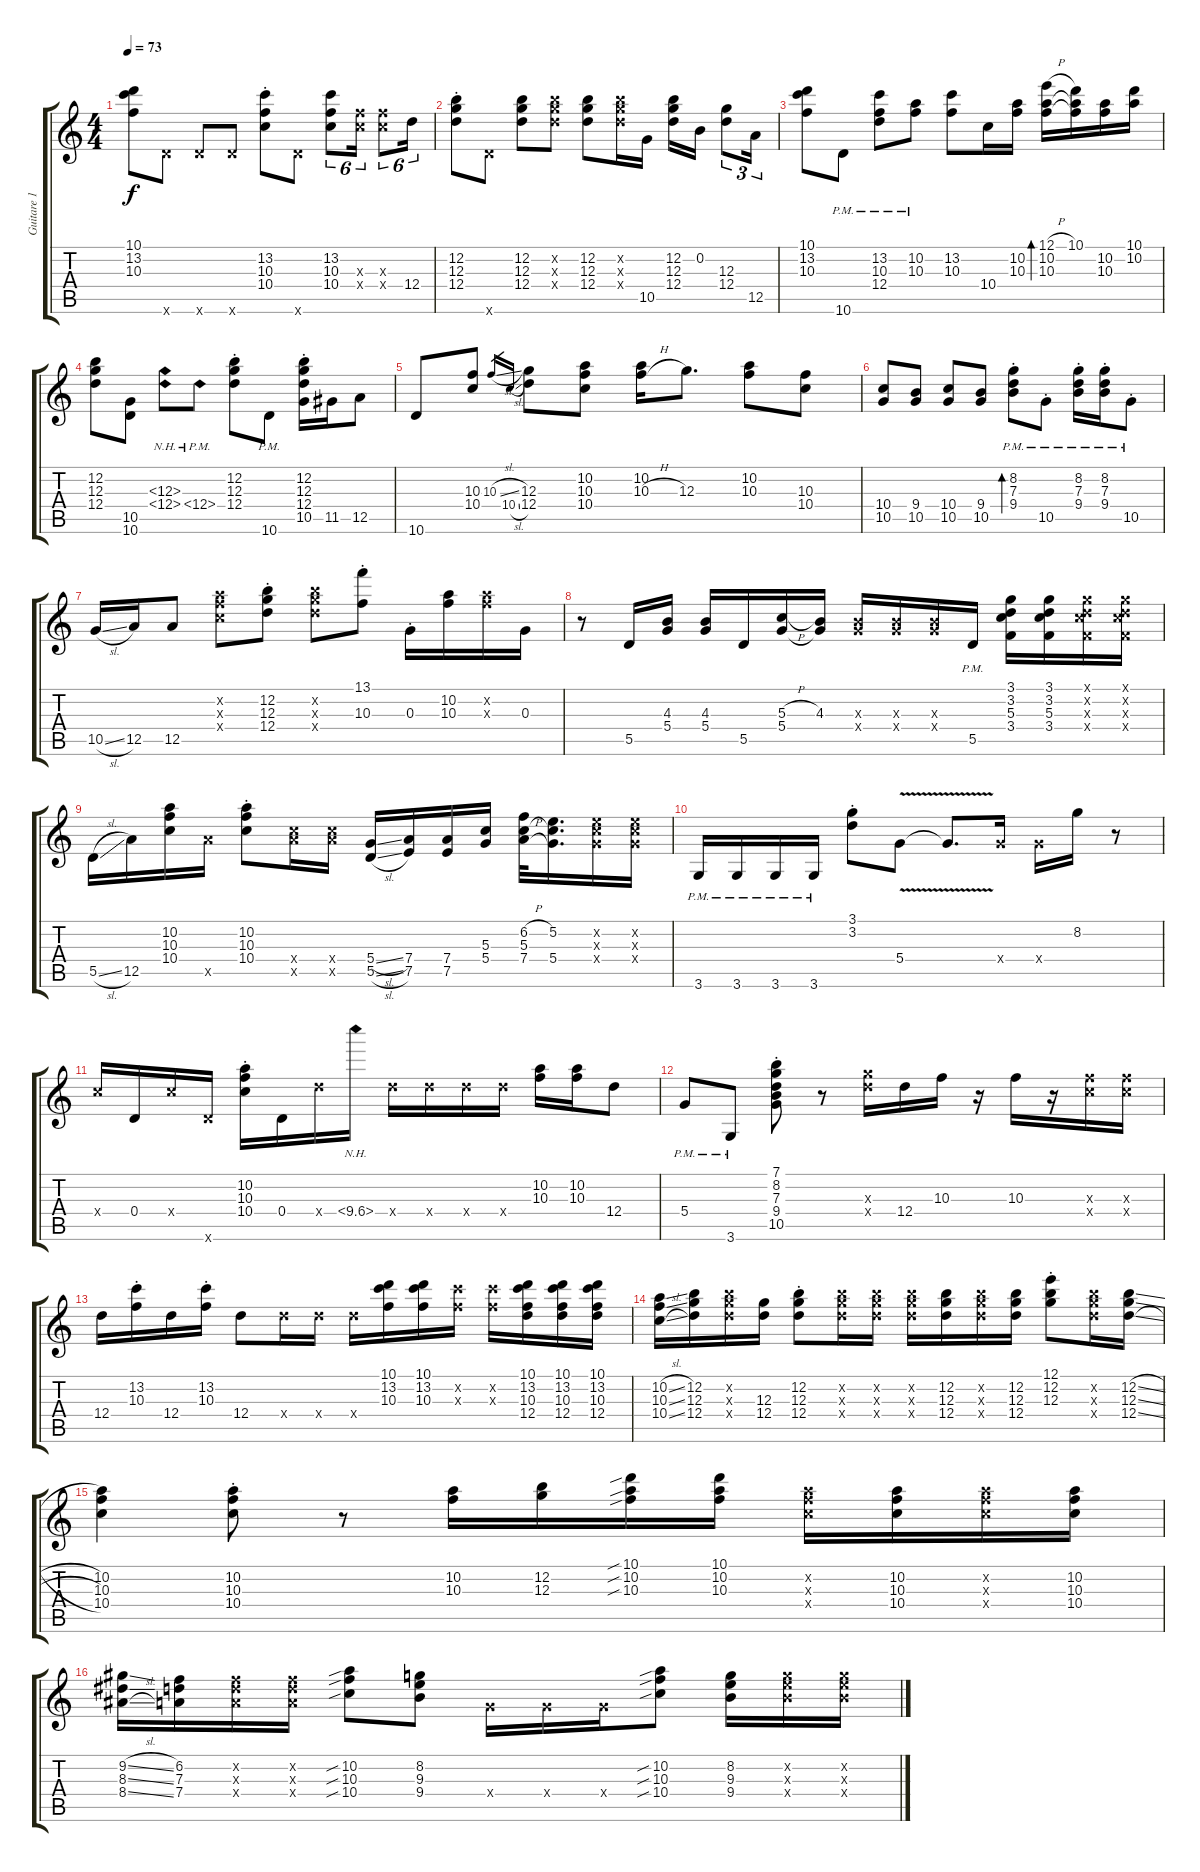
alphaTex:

\track ("Guitare 1" "Guitare 1") {instrument electricguitarclean}
\staff {score tabs}
\tuning (E4 B3 G3 D3 A2 E2) {hide}
\ts (4 4)
\tempo 73
\clef g2
\ks c
(10.1 13.2 10.3).8{dy f} 10.6{x}.8 10.6{x}.8 10.6{x}.8 (13.2{st} 10.3{st} 10.4{st}).8 10.6{x}.8 (13.2 10.3 10.4).8{tu (6 4)} (10.3{x} 10.4{x}).16{tu (6 4)} (10.3{x} 10.4{x}).8{tu (6 4)} 12.4.16{tu (6 4)} |
(12.2{st} 12.3{st} 12.4{st}).8 10.6{x}.8 (12.2 12.3 12.4).8 (12.2{x} 12.3{x} 12.4{x}).8 (12.2 12.3 12.4).8 (12.2{x} 12.3{x} 12.4{x}).16 10.5.16 (12.2 12.3 12.4).16 0.2.16 (12.3 12.4).8{tu (3 2)} 12.5.16{tu (3 2)} |
(10.1 13.2 10.3).8 10.6{pm}.8 (13.2{pm} 10.3{pm} 12.4{pm}).8 (10.2{pm} 10.3{pm}).8 (13.2 10.3).8 10.4.16 (10.2 10.3).16 (12.1{h} 10.2 10.3).16{bd 60} (10.1 10.2{t} 10.3{t}).16 (10.2 10.3).16 (10.1 10.2).16 |
(12.2 12.3 12.4).8 (10.5 10.6).8 (12.3{nh} 12.4{nh}).8 12.4{nh pm}.8 (12.2{st} 12.3{st} 12.4{st}).8 10.6{pm}.8 (12.2{st} 12.3{st} 12.4{st} 10.5{st}).16 11.5.16 12.5.8 |
10.6.8 (10.3 10.4).8 10.3{sl}.16{gr} 10.4{sl}.16{gr} (12.3 12.4).8 (10.2 10.3 10.4).8 (10.2 10.3{h}).16 12.3.8{d} (10.2 10.3).8 (10.3 10.4).8 |
(10.4 10.5).8 (9.4 10.5).8 (10.4 10.5).8 (9.4 10.5).8 (8.2{pm st} 7.3{pm st} 9.4{pm st}).8{bd 60} 10.5{pm st}.8 (8.2{pm st} 7.3{pm st} 9.4{pm st}).16 (8.2{pm st} 7.3{pm st} 9.4{pm st}).16 10.5{pm st}.8 |
10.5{sl}.16 12.5.16 12.5.8 (10.2{x} 10.3{x} 10.4{x}).8 (12.2{st} 12.3{st} 12.4{st}).8 (12.2{x} 12.3{x} 12.4{x}).8 (13.1{st} 10.3{st}).8 0.3{st}.16 (10.2 10.3).16 (10.2{x} 10.3{x}).16 0.3.16 |
r.8 5.5.16 (4.3 5.4).16 (4.3 5.4).16 5.5.16 (5.3{h} 5.4).16 (4.3 5.4{t}).16 (4.3{x} 5.4{x}).16 (4.3{x} 5.4{x}).16 (4.3{x} 5.4{x}).16 5.5{pm}.16 (3.1 3.2 5.3 3.4).16 (3.1 3.2 5.3 3.4).16 (3.1{x} 3.2{x} 5.3{x} 3.4{x}).16 (3.1{x} 3.2{x} 5.3{x} 3.4{x}).16 |
5.5{sl}.16 12.5.16 (10.2 10.3 10.4).16 12.5{x}.16 (10.2{st} 10.3{st} 10.4{st}).8 (10.4{x} 12.5{x}).16 (10.4{x} 12.5{x}).16 (5.4{sl} 5.5{sl}).16 (7.4 7.5).16 (7.4 7.5).16 (5.3 5.4).16 (6.2{h} 5.3 7.4{h}).32 (5.2 5.3{t} 5.4).16{d} (5.2{x} 5.3{x} 5.4{x}).16 (5.2{x} 5.3{x} 5.4{x}).16 |
3.6{pm}.16 3.6{pm}.16 3.6{pm}.16 3.6{pm}.16 (3.1{st} 3.2{st}).8 5.4{v}.8 5.4{t}.8{d} 5.4{x}.16 5.4{x}.16 8.2.16 r.8 |
10.4{x}.16 0.4.16 10.4{x}.16 10.6{x}.16 (10.2{st} 10.3{st} 10.4{st}).16 0.4.16 12.4{x}.16 10.4{nh}.16 12.4{x}.16 12.4{x}.16 12.4{x}.16 12.4{x}.16 (10.2 10.3).16 (10.2 10.3).16 12.4.8 |
5.4{pm}.8 3.6{pm}.8 (7.1{st} 8.2{st} 7.3{st} 9.4{st} 10.5{st}).8 r.8 (12.3{x} 12.4{x}).16 12.4.16 10.3.16 r.16 10.3.16 r.16 (10.3{x} 10.4{x}).16 (10.3{x} 10.4{x}).16 |
12.4.16 (13.2{st} 10.3{st}).16 12.4.16 (13.2{st} 10.3{st}).16 12.4.8 12.4{x}.16 12.4{x}.16 12.4{x}.16 (10.1 13.2 10.3).16 (10.1 13.2 10.3).16 (13.2{x} 10.3{x}).16 (13.2{x} 10.3{x}).16 (10.1 13.2 10.3 12.4).16 (10.1 13.2 10.3 12.4).16 (10.1 13.2 10.3 12.4).16 |
(10.2{sl} 10.3{sl} 10.4{sl}).16 (12.2 12.3 12.4).16 (12.2{x} 12.3{x} 12.4{x}).16 (12.3 12.4).16 (12.2{st} 12.3{st} 12.4{st}).8 (12.2{x} 12.3{x} 12.4{x}).16 (12.2{x} 12.3{x} 12.4{x}).16 (12.2{x} 12.3{x} 12.4{x}).16 (12.2 12.3 12.4).16 (12.2{x} 12.3{x} 12.4{x}).16 (12.2 12.3 12.4).16 (12.1{st} 12.2{st} 12.3{st}).8 (12.2{x} 12.3{x} 12.4{x}).16 (12.2{sl} 12.3{sl} 12.4{sl}).16 |
(10.2 10.3 10.4).4 (10.2{st} 10.3{st} 10.4{st}).8 r.8 (10.2 10.3).16 (12.2 12.3).16 (10.1{sib} 10.2{sib} 10.3{sib}).16 (10.1 10.2 10.3).16 (10.2{x} 10.3{x} 10.4{x}).16 (10.2 10.3 10.4).16 (10.2{x} 10.3{x} 10.4{x}).16 (10.2 10.3 10.4).16 |
(9.2{sl} 8.3{sl} 8.4{sl}).16 (6.2 7.3 7.4).16 (6.2{x} 7.3{x} 7.4{x}).16 (6.2{x} 7.3{x} 7.4{x}).16 (10.2{sib} 10.3{sib} 10.4{sib}).8 (8.2 9.3 9.4).8 5.4{x}.16 5.4{x}.16 5.4{x}.16 (10.2{sib} 10.3{sib} 10.4{sib}).8 (8.2 9.3 9.4).16 (8.2{x} 9.3{x} 9.4{x}).16 (8.2{x} 9.3{x} 9.4{x}).16
